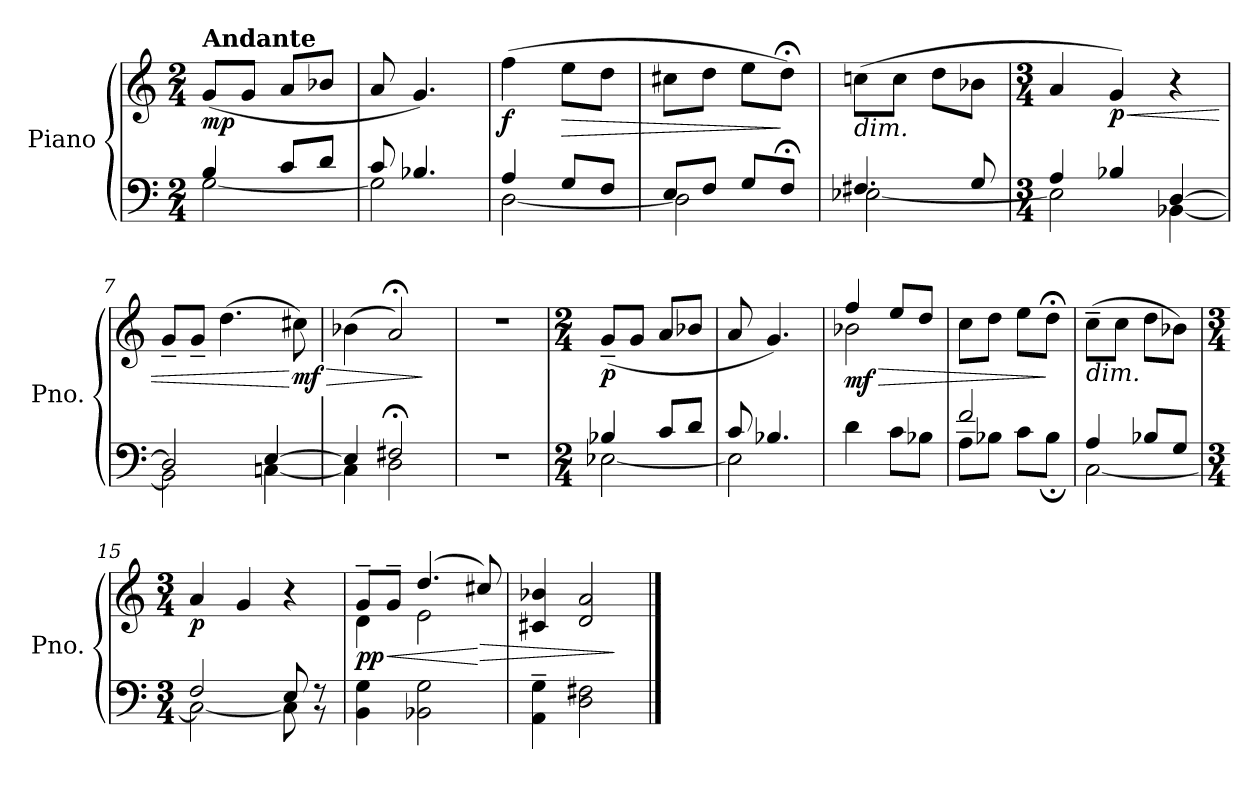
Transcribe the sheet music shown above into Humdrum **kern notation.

**kern	**kern	**dynam
*part1	*part1	*part1
*staff2	*staff1	*staff1/2
*I"Piano	*	*
*I'Pno.	*	*
*clefF4	*clefG2	*
*k[]	*k[]	*
*M2/4	*M2/4	*
=1	=1	=1
*^	*	*
!	!	!LO:TX:a:B:t=Andante	!
!	!	!	!LO:DY:b
4B/	[2G\	(>8g/L	mp
.	.	8g/J	.
8c/L	.	8a/L	.
8d/J	.	8b-X/J	.
=2	=2	=2	=2
8c/	2G\]	8a/	.
4.B-X/	.	4.g/)	.
=3	=3	=3	=3
!	!	!	!LO:DY:b
4A/	[2D\	(>4ff\	f
!	!	!	!LO:HP:b
8G/L	.	8ee\L	>
8F/J	.	8dd\J	.
=4	=4	=4	=4
8E/L	2D\]	8cc#X\L	.
8F/J	.	8dd\J	.
8G/L	.	8ee\L	.
8F;</J	.	8dd;<\J)	]
=5	=5	=5	=5
!	!	!LO:TX:b:i:t=dim.	!
4.F#X/	[2E-X\	(>8ccn\L	.
.	.	8cc\J	.
.	.	8dd\L	.
8G/	.	8b-X\J	.
=6	=6	=6	=6
*M3/4	*	*M3/4	*
4A/	2E-\]	4a/	.
!	!	!	!LO:HP:b
!	!	!	!LO:DY:n=1:b
4B-X/	.	4g/)	< p
[4D/	[4BB-X\	4r	.
=7	=7	=7	=7
2D/]	2BB-\]	8g~/L	.
.	.	8g~/J	.
.	.	(>4.dd\	.
[4E/	[4Cn\	.	.
!	!	!	!LO:HP:n=1:b
!	!	!	!LO:DY:n=1:b
.	.	8cc#X\)	[ > mf
=8	=8	=8	=8
4E/]	4C\]	(>4b-X\	.
2F#X;</	2D\	2a;</)	.
*v	*v	*	*
.	.	]
=9	=9	=9
2.r	2.r	.
!!LO:LB:g=z
=10	=10	=10
*M2/4	*M2/4	*
*^	*	*
!	!	!	!LO:DY:b
4B-X/	[2E-X\	(>8g~/L	p
.	.	8g/J	.
8c/L	.	8a/L	.
8d/J	.	8b-X/J	.
=11	=11	=11	=11
8c/	2E-\]	8a/	.
4.B-X/	.	4.g/)	.
*v	*v	*	*
=12	=12	=12
!	!	!LO:HP:b
*	*^	*
!	!	!	!LO:DY:n=1:b
4d\	4ff/	2b-X\	> mf
8c\L	8ee/L	.	.
8B-X\J	8dd/J	.	.
*	*v	*v	*
=13	=13	=13
*^	*	*
2f/	8A\L	8cc\L	.
.	8B-X\J	8dd\J	.
.	8c\L	8ee\L	.
.	8B-;<\J	8dd;<\J	]
=14	=14	=14	=14
!	!	!LO:TX:b:i:t=dim.	!
4A/	[2C\	(>8cc~\L	.
.	.	8cc\J	.
8B-X/L	.	8dd\L	.
8G/J	.	8b-X\J)	.
=15	=15	=15	=15
*M3/4	*	*M3/4	*
!	!	!	!LO:DY:b
2F/	2C\_	4a/	p
.	.	4g/	.
8E/	8C\]	4r	.
8r	8r	.	.
=16	=16	=16	=16
*	*	*^	*
!	!	!	!	!LO:DY:b
*v	*v	*	*	*
4BB\ 4G\	8g~/L	4d\	pp
!	!	!	!LO:HP:b
.	8g~/J	.	<
2BB-X\ 2G\	(>4.dd/	2e\	.
!	!	!	!LO:HP:n=1:b
.	8cc#X/)	.	[ >
*	*v	*v	*
=17	=17	=17
4AA\~ 4G\~	4c#X/ 4b-X/	.
2D\ 2F#X\	2d/ 2a/	.
.	.	]
==	==	==
*-	*-	*-
